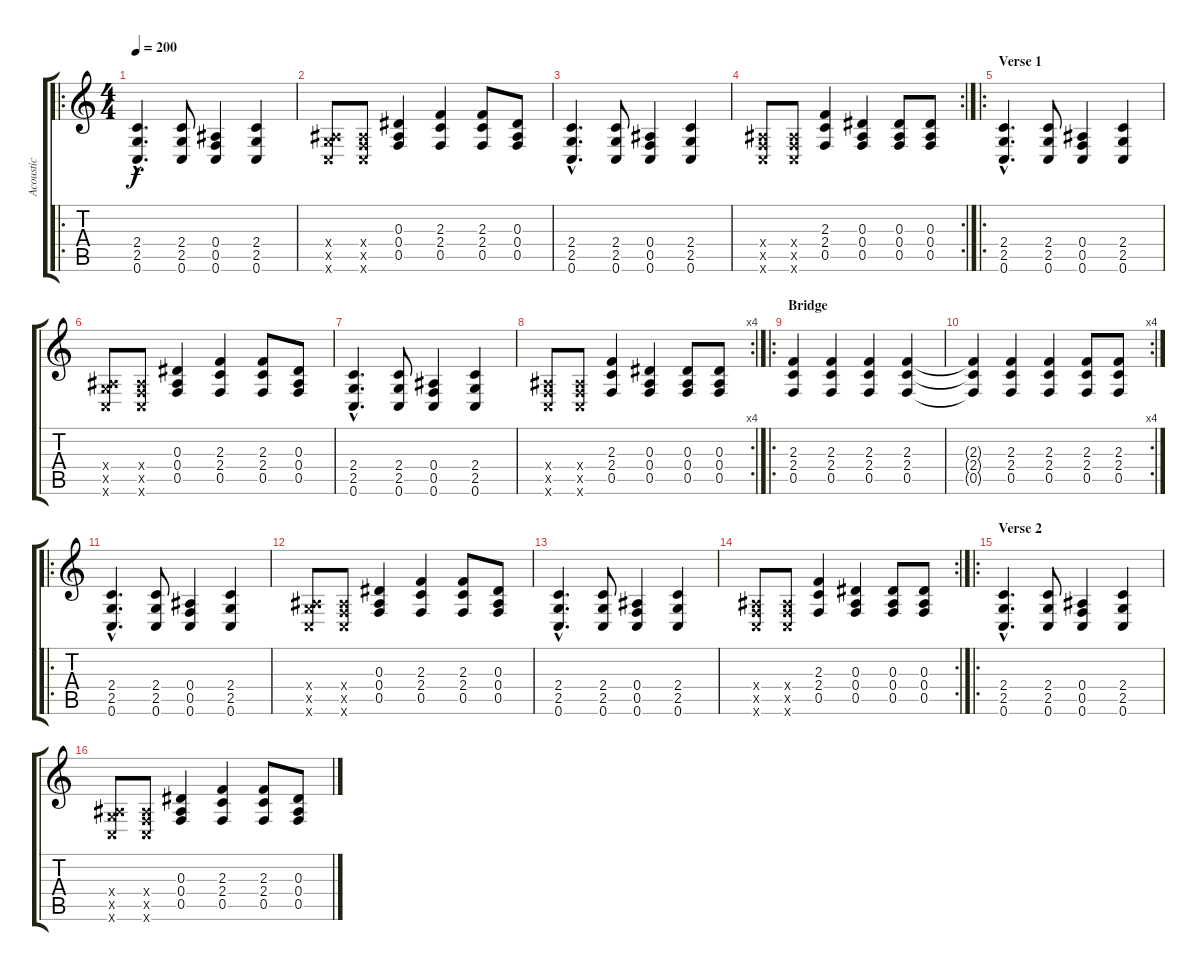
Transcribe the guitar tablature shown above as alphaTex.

\track ("Acoustic" "Acoustic") {instrument acousticguitarnylon}
\staff {score tabs}
\tuning (C4 G3 Eb3 Bb2 F2 C2) {hide}
\ro
\ts (4 4)
\tempo 200
\clef g2
\ks c
(2.4{hac} 2.5{hac} 0.6{hac}).4{d dy f instrument acousticguitarnylon} (2.4 2.5 0.6).8 (0.4 0.5 0.6).4 (2.4 2.5 0.6).4 |
(0.4{x} 2.5{x} 0.6{x}).8 (0.4{x} 0.5{x} 0.6{x}).8 (0.3 0.4 0.5).4 (2.3 2.4 0.5).4 (2.3 2.4 0.5).8 (0.3 0.4 0.5).8 |
(2.4{hac} 2.5{hac} 0.6{hac}).4{d} (2.4 2.5 0.6).8 (0.4 0.5 0.6).4 (2.4 2.5 0.6).4 |
\rc 2
(0.4{x} 0.5{x} 0.6{x}).8 (0.4{x} 0.5{x} 0.6{x}).8 (2.3 2.4 0.5).4 (0.3 0.4 0.5).4 (0.3 0.4 0.5).8 (0.3 0.4 0.5).8 |
\ro
\section ("" "Verse 1")
(2.4{hac} 2.5{hac} 0.6{hac}).4{d} (2.4 2.5 0.6).8 (0.4 0.5 0.6).4 (2.4 2.5 0.6).4 |
(0.4{x} 2.5{x} 0.6{x}).8 (0.4{x} 0.5{x} 0.6{x}).8 (0.3 0.4 0.5).4 (2.3 2.4 0.5).4 (2.3 2.4 0.5).8 (0.3 0.4 0.5).8 |
(2.4{hac} 2.5{hac} 0.6{hac}).4{d} (2.4 2.5 0.6).8 (0.4 0.5 0.6).4 (2.4 2.5 0.6).4 |
\rc 4
(0.4{x} 0.5{x} 0.6{x}).8 (0.4{x} 0.5{x} 0.6{x}).8 (2.3 2.4 0.5).4 (0.3 0.4 0.5).4 (0.3 0.4 0.5).8 (0.3 0.4 0.5).8 |
\ro
\section ("" "Bridge")
(2.3 2.4 0.5).4 (2.3 2.4 0.5).4 (2.3 2.4 0.5).4 (2.3 2.4 0.5).4 |
\rc 4
(2.3{t} 2.4{t} 0.5{t}).4 (2.3 2.4 0.5).4 (2.3 2.4 0.5).4 (2.3 2.4 0.5).8 (2.3 2.4 0.5).8 |
\ro
(2.4{hac} 2.5{hac} 0.6{hac}).4{d} (2.4 2.5 0.6).8 (0.4 0.5 0.6).4 (2.4 2.5 0.6).4 |
(0.4{x} 2.5{x} 0.6{x}).8 (0.4{x} 0.5{x} 0.6{x}).8 (0.3 0.4 0.5).4 (2.3 2.4 0.5).4 (2.3 2.4 0.5).8 (0.3 0.4 0.5).8 |
(2.4{hac} 2.5{hac} 0.6{hac}).4{d} (2.4 2.5 0.6).8 (0.4 0.5 0.6).4 (2.4 2.5 0.6).4 |
\rc 2
(0.4{x} 0.5{x} 0.6{x}).8 (0.4{x} 0.5{x} 0.6{x}).8 (2.3 2.4 0.5).4 (0.3 0.4 0.5).4 (0.3 0.4 0.5).8 (0.3 0.4 0.5).8 |
\ro
\section ("" "Verse 2")
(2.4{hac} 2.5{hac} 0.6{hac}).4{d} (2.4 2.5 0.6).8 (0.4 0.5 0.6).4 (2.4 2.5 0.6).4 |
(0.4{x} 2.5{x} 0.6{x}).8 (0.4{x} 0.5{x} 0.6{x}).8 (0.3 0.4 0.5).4 (2.3 2.4 0.5).4 (2.3 2.4 0.5).8 (0.3 0.4 0.5).8
